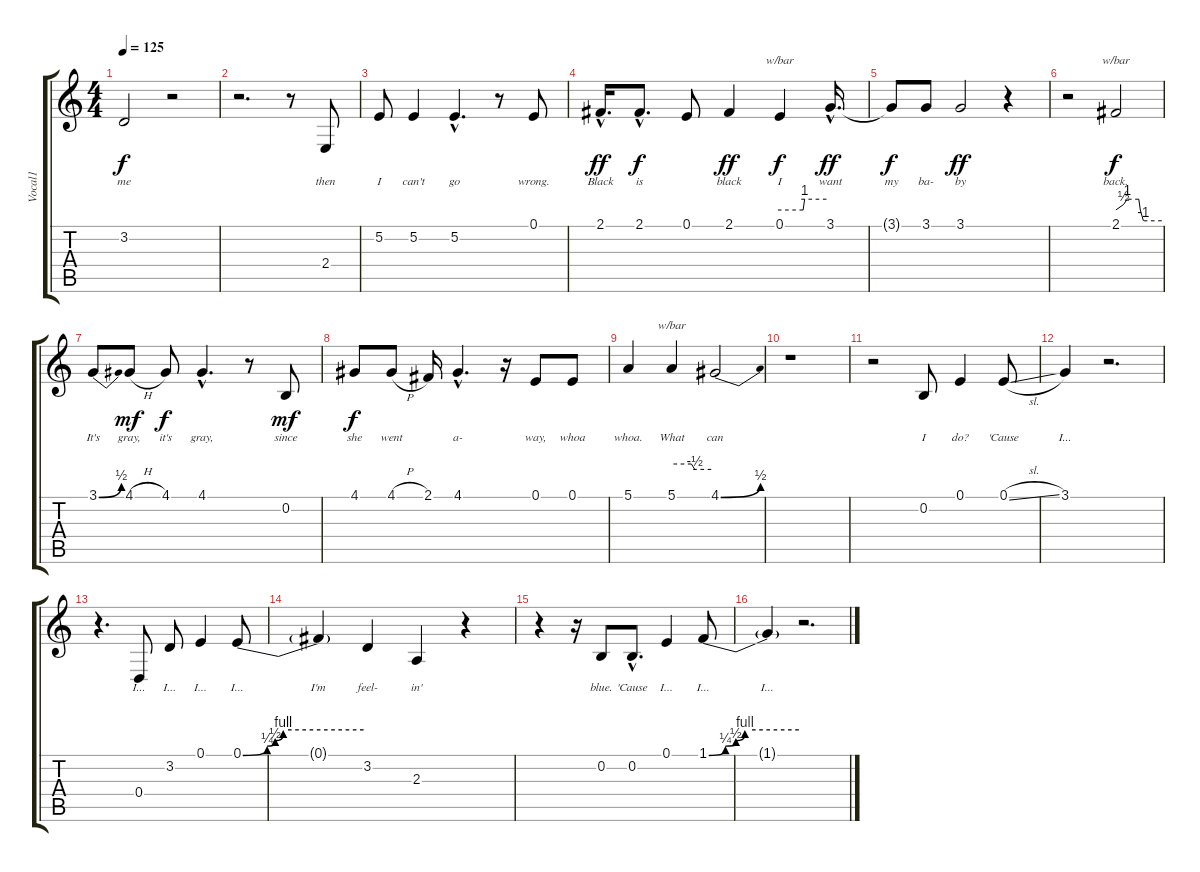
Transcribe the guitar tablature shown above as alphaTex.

\track ("Vocal1" "Vocal1") {instrument lead8bassandlead}
\staff {score tabs}
\tuning (E4 B3 G3 D3 A2 E2) {hide}
\ts (4 4)
\tempo 125
\clef g2
\ks c
3.2{t}.2{lyrics (0 "me") lyrics (1 "") lyrics (2 "") lyrics (3 "") lyrics (4 "") dy f} r.2 |
r.2{d} r.8 2.4.8{lyrics (0 "then") lyrics (1 "") lyrics (2 "") lyrics (3 "") lyrics (4 "")} |
5.2.8{lyrics (0 "I") lyrics (1 "") lyrics (2 "") lyrics (3 "") lyrics (4 "")} 5.2.4{lyrics (0 "can't") lyrics (1 "") lyrics (2 "") lyrics (3 "") lyrics (4 "")} 5.2{hac}.4{d lyrics (0 "go") lyrics (1 "") lyrics (2 "") lyrics (3 "") lyrics (4 "")} r.8 0.1.8{lyrics (0 "wrong.") lyrics (1 "") lyrics (2 "") lyrics (3 "") lyrics (4 "")} |
2.1{hac}.16{d lyrics (0 "Black") lyrics (1 "") lyrics (2 "") lyrics (3 "") lyrics (4 "") dy ff} 2.1{hac}.8{d lyrics (0 "is") lyrics (1 "") lyrics (2 "") lyrics (3 "") lyrics (4 "") dy f} 0.1.8{lyrics (0 "") lyrics (1 "") lyrics (2 "") lyrics (3 "") lyrics (4 "")} 2.1.4{lyrics (0 "black") lyrics (1 "") lyrics (2 "") lyrics (3 "") lyrics (4 "") dy ff} 0.1.4{tbe (custom default 0 0 30 0 32 4 60 4) lyrics (0 "I") lyrics (1 "") lyrics (2 "") lyrics (3 "") lyrics (4 "") dy f} 3.1{hac}.16{d lyrics (0 "want") lyrics (1 "") lyrics (2 "") lyrics (3 "") lyrics (4 "") dy ff} |
3.1{t}.8{lyrics (0 "my") lyrics (1 "") lyrics (2 "") lyrics (3 "") lyrics (4 "") dy f} 3.1.8{lyrics (0 "ba-") lyrics (1 "") lyrics (2 "") lyrics (3 "") lyrics (4 "")} 3.1.2{lyrics (0 "by") lyrics (1 "") lyrics (2 "") lyrics (3 "") lyrics (4 "") dy ff} r.4 |
r.2 2.1.2{tbe (custom default 0 0 10 2 15 4 30 4 32 0 36 -4 60 -4) lyrics (0 "back.") lyrics (1 "") lyrics (2 "") lyrics (3 "") lyrics (4 "") dy f} |
3.1{be (bend 0 0 60 2)}.8{lyrics (0 "It's") lyrics (1 "") lyrics (2 "") lyrics (3 "") lyrics (4 "")} 4.1{h}.8{lyrics (0 "gray,") lyrics (1 "") lyrics (2 "") lyrics (3 "") lyrics (4 "") dy mf} 4.1.8{lyrics (0 "it's") lyrics (1 "") lyrics (2 "") lyrics (3 "") lyrics (4 "") dy f} 4.1{hac}.4{d lyrics (0 "gray,") lyrics (1 "") lyrics (2 "") lyrics (3 "") lyrics (4 "")} r.8 0.2.8{lyrics (0 "since") lyrics (1 "") lyrics (2 "") lyrics (3 "") lyrics (4 "") dy mf} |
4.1.8{lyrics (0 "she") lyrics (1 "") lyrics (2 "") lyrics (3 "") lyrics (4 "") dy f} 4.1{h}.8{lyrics (0 "went") lyrics (1 "") lyrics (2 "") lyrics (3 "") lyrics (4 "")} 2.1.16{lyrics (0 "") lyrics (1 "") lyrics (2 "") lyrics (3 "") lyrics (4 "")} 4.1{hac}.4{d lyrics (0 "a-") lyrics (1 "") lyrics (2 "") lyrics (3 "") lyrics (4 "")} r.16 0.1.8{lyrics (0 "way,") lyrics (1 "") lyrics (2 "") lyrics (3 "") lyrics (4 "")} 0.1.8{lyrics (0 "whoa") lyrics (1 "") lyrics (2 "") lyrics (3 "") lyrics (4 "")} |
5.1.4{lyrics (0 "whoa.") lyrics (1 "") lyrics (2 "") lyrics (3 "") lyrics (4 "")} 5.1.4{tbe (custom default 0 0 30 0 35 -2 60 -2) lyrics (0 "What") lyrics (1 "") lyrics (2 "") lyrics (3 "") lyrics (4 "")} 4.1{be (bend 0 0 60 2)}.2{lyrics (0 "can") lyrics (1 "") lyrics (2 "") lyrics (3 "") lyrics (4 "")} |
r.1 |
r.2 0.2.8{lyrics (0 "I") lyrics (1 "") lyrics (2 "") lyrics (3 "") lyrics (4 "") balance 0} 0.1.4{lyrics (0 "do?") lyrics (1 "") lyrics (2 "") lyrics (3 "") lyrics (4 "")} 0.1{sl}.8{lyrics (0 "'Cause") lyrics (1 "") lyrics (2 "") lyrics (3 "") lyrics (4 "")} |
3.1.4{lyrics (0 "I...") lyrics (1 "") lyrics (2 "") lyrics (3 "") lyrics (4 "")} r.2{d} |
r.4{d} 0.4.8{lyrics (0 "I...") lyrics (1 "") lyrics (2 "") lyrics (3 "") lyrics (4 "")} 3.2.8{lyrics (0 "I...") lyrics (1 "") lyrics (2 "") lyrics (3 "") lyrics (4 "")} 0.1.4{lyrics (0 "I...") lyrics (1 "") lyrics (2 "") lyrics (3 "") lyrics (4 "")} 0.1{be (custom 0 0 12 1 16 2 20 4 60 4)}.8{lyrics (0 "I...") lyrics (1 "") lyrics (2 "") lyrics (3 "") lyrics (4 "")} |
0.1{t}.4{lyrics (0 "I'm") lyrics (1 "") lyrics (2 "") lyrics (3 "") lyrics (4 "")} 3.2.4{lyrics (0 "feel-") lyrics (1 "") lyrics (2 "") lyrics (3 "") lyrics (4 "")} 2.3.4{lyrics (0 "in'") lyrics (1 "") lyrics (2 "") lyrics (3 "") lyrics (4 "")} r.4 |
r.4 r.16 0.2.8{lyrics (0 "blue.") lyrics (1 "") lyrics (2 "") lyrics (3 "") lyrics (4 "")} 0.2{hac}.8{d lyrics (0 "'Cause") lyrics (1 "") lyrics (2 "") lyrics (3 "") lyrics (4 "")} 0.1.4{lyrics (0 "I...") lyrics (1 "") lyrics (2 "") lyrics (3 "") lyrics (4 "")} 1.1{be (custom 0 0 11 1 18 2 24 4 60 4)}.8{lyrics (0 "I...") lyrics (1 "") lyrics (2 "") lyrics (3 "") lyrics (4 "")} |
1.1{t}.4{lyrics (0 "I...") lyrics (1 "") lyrics (2 "") lyrics (3 "") lyrics (4 "")} r.2{d}
